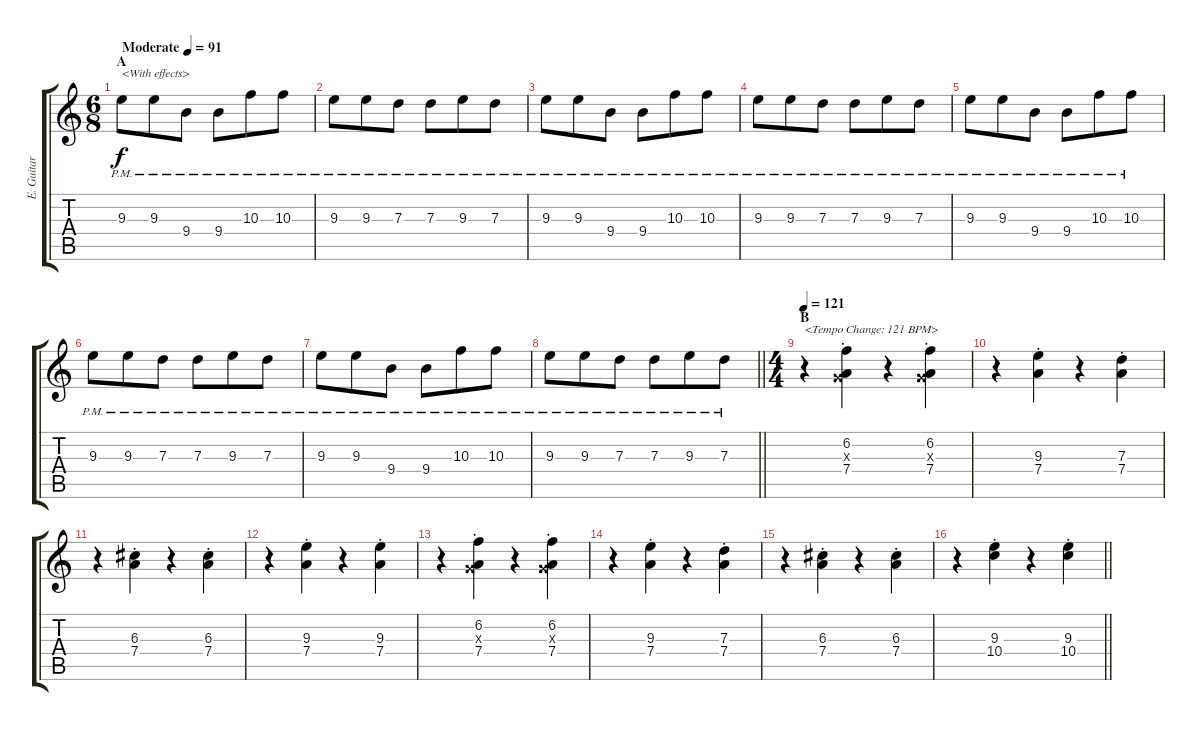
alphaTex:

\track ("E. Guitar II" "E. Guitar ") {instrument electricguitarclean}
\staff {score tabs}
\tuning (E4 B3 G3 D3 A2 E2) {hide}
\ts (6 8)
\section ("" "A")
\tempo (91 "Moderate")
\clef g2
\ks c
9.3{pm}.8{txt "<With effects>" dy f instrument electricguitarclean} 9.3{pm}.8 9.4{pm}.8 9.4{pm}.8 10.3{pm}.8 10.3{pm}.8 |
9.3{pm}.8 9.3{pm}.8 7.3{pm}.8 7.3{pm}.8 9.3{pm}.8 7.3{pm}.8 |
9.3{pm}.8 9.3{pm}.8 9.4{pm}.8 9.4{pm}.8 10.3{pm}.8 10.3{pm}.8 |
9.3{pm}.8 9.3{pm}.8 7.3{pm}.8 7.3{pm}.8 9.3{pm}.8 7.3{pm}.8 |
9.3{pm}.8 9.3{pm}.8 9.4{pm}.8 9.4{pm}.8 10.3{pm}.8 10.3{pm}.8 |
9.3{pm}.8 9.3{pm}.8 7.3{pm}.8 7.3{pm}.8 9.3{pm}.8 7.3{pm}.8 |
9.3{pm}.8 9.3{pm}.8 9.4{pm}.8 9.4{pm}.8 10.3{pm}.8 10.3{pm}.8 |
\barLineRight lightlight
9.3{pm}.8 9.3{pm}.8 7.3{pm}.8 7.3{pm}.8 9.3{pm}.8 7.3{pm}.8 |
\ts (4 4)
\section ("" "B")
\tempo 121
r.4{txt "<Tempo Change: 121 BPM>"} (6.2{st} 0.3{x} 7.4{st}).4 r.4 (6.2{st} 0.3{x} 7.4{st}).4 |
r.4 (9.3{st} 7.4{st}).4 r.4 (7.3{st} 7.4{st}).4 |
r.4 (6.3{st} 7.4{st}).4 r.4 (6.3{st} 7.4{st}).4 |
r.4 (9.3{st} 7.4{st}).4 r.4 (9.3{st} 7.4{st}).4 |
r.4 (6.2{st} 0.3{x} 7.4{st}).4 r.4 (6.2{st} 0.3{x} 7.4{st}).4 |
r.4 (9.3{st} 7.4{st}).4 r.4 (7.3{st} 7.4{st}).4 |
r.4 (6.3{st} 7.4{st}).4 r.4 (6.3{st} 7.4{st}).4 |
\barLineRight lightlight
r.4 (9.3{st} 10.4{st}).4 r.4 (9.3{st} 10.4{st}).4
